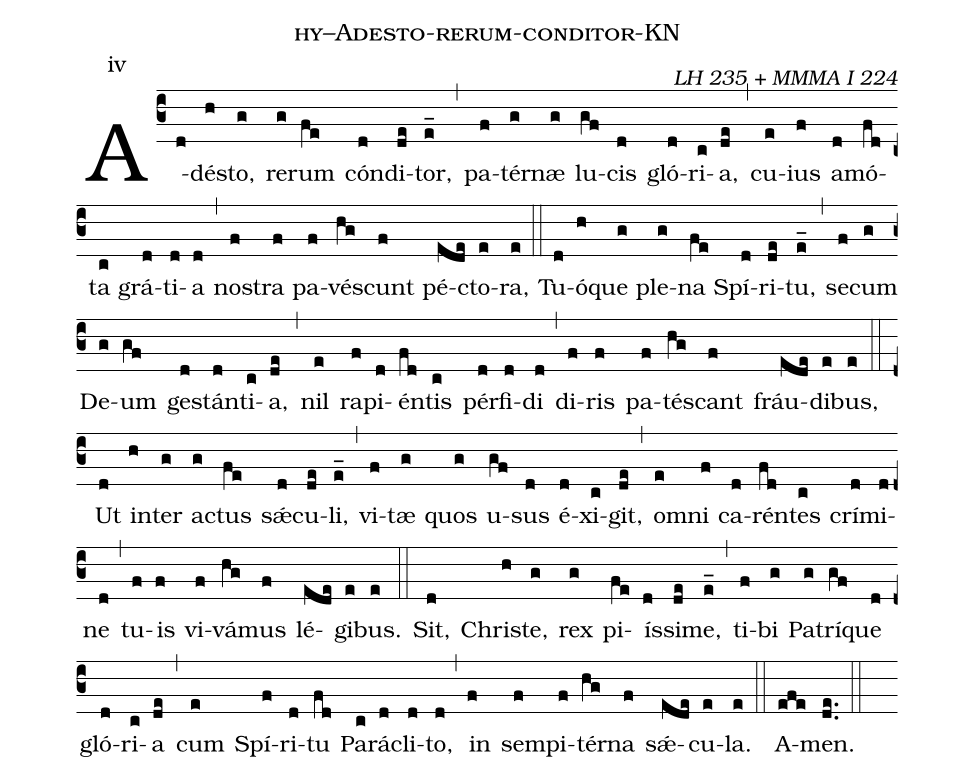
name: hy--Adesto-rerum-conditor-KN;
commentary: LH 235 + MMMA I 224 ;
annotation: iv;
%%
A(d)dé(h)sto,(g) re(g)rum(fe) cón(d)di(de)tor,(e_) (,)
pa(f)tér(g)næ(g) lu(gf)cis(d) gló(d)ri(c)a,(de) (,)
cu(e)ius(f) a(d)mó(fd)ta(c) grá(d)ti(d)a(d) (,)
no(f)stra(f) pa(f)vé(hg)scunt(f) pé(ede)cto(e)ra,(e) (::)
Tu(d)ó(h)que(g) ple(g)na(fe) Spí(d)ri(de)tu,(e_) (,)
se(f)cum(g) De(g)um(gf) ge(d)stán(d)ti(c)a,(de) (,)
nil(e) ra(f)pi(d)én(fd)tis(c) pér(d)fi(d)di(d) (,)
di(f)ris(f) pa(f)té(hg)scant(f) fráu(ede)di(e)bus,(e) (::)
Ut(d) in(h)ter(g) a(g)ctus(fe) sǽ(d)cu(de)li,(e_) (,)
vi(f)tæ(g) quos(g) u(gf)sus(d) é(d)xi(c)git,(de) (,)
om(e)ni(f) ca(d)rén(fd)tes(c) crí(d)mi(d)ne(d) (,)
tu(f)is(f) vi(f)vá(hg)mus(f) lé(ede)gi(e)bus.(e) (::)
Sit,(d) Chri(h)ste,(g) rex(g) pi(fe)ís(d)si(de)me,(e_) (,)
ti(f)bi(g) Pa(g)trí(gf)que(d) gló(d)ri(c)a(de) (,)
cum(e) Spí(f)ri(d)tu(fd) Pa(c)rá(d)cli(d)to,(d) (,)
in(f) sem(f)pi(f)tér(hg)na(f) sǽ(ede)cu(e)la.(e) (::)
A(efe)men.(de..) (::)
